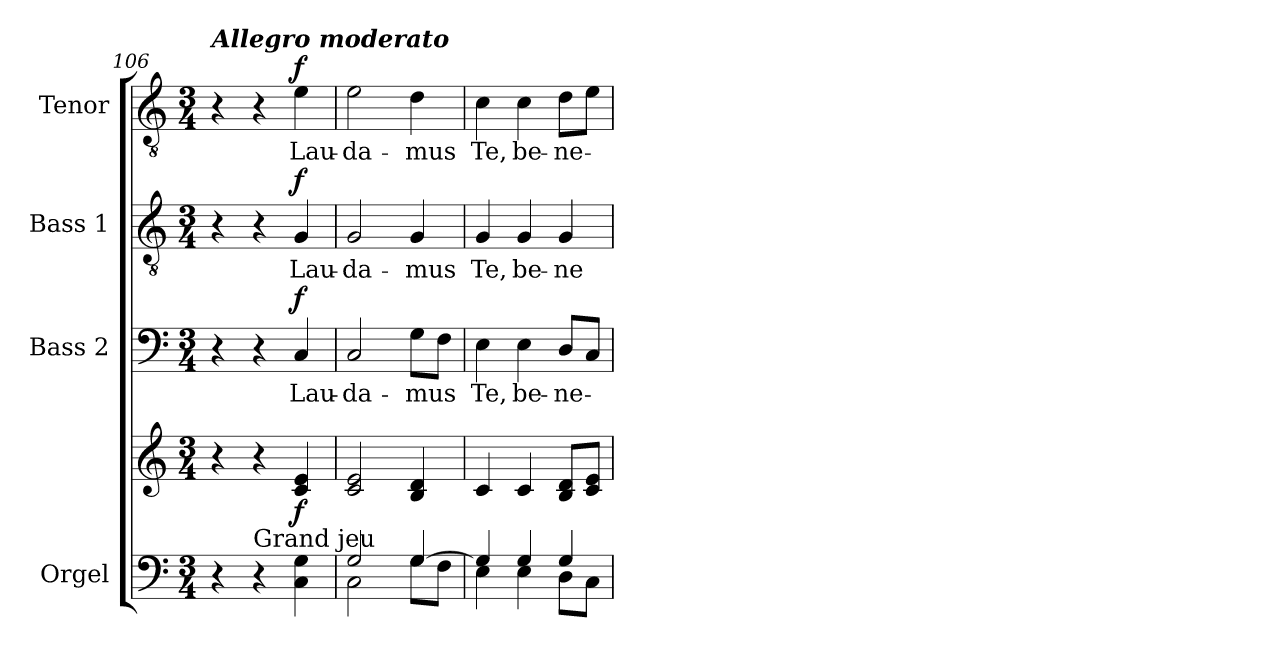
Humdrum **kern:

**kern	**kern	**dynam	**kern	**text	**dynam	**kern	**text	**dynam	**kern	**text	**dynam
*part4	*part4	*part4	*part3	*part3	*part3	*part2	*part2	*part2	*part1	*part1	*part1
*staff5	*staff4	*staff4/5	*staff3	*staff3	*staff3	*staff2	*staff2	*staff2	*staff1	*staff1	*staff1
*I"Orgel	*	*	*I"Bass 2	*	*	*I"Bass 1	*	*	*I"Tenor	*	*
*I'Org.	*	*	*I'B. 2	*	*	*I'B. 1	*	*	*I'T.	*	*
*clefF4	*clefG2	*	*clefF4	*	*	*clefGv2	*	*	*clefGv2	*	*
*k[]	*k[]	*	*k[]	*	*	*k[]	*	*	*k[]	*	*
*C:	*C:	*	*C:	*	*	*C:	*	*	*C:	*	*
*M3/4	*M3/4	*	*M3/4	*	*	*M3/4	*	*	*M3/4	*	*
=106	=106	=106	=106	=106	=106	=106	=106	=106	=106	=106	=106
!	!	!	!	!	!	!	!	!	!LO:TX:a:Bi:t=Allegro moderato	!	!
4r	4r	.	4r	.	.	4r	.	.	4r	.	.
!	!LO:TX:b:t=Grand jeu	!	!	!	!	!	!	!	!	!	!
4r	4r	.	4r	.	.	4r	.	.	4r	.	.
!	!	!LO:DY:b	!	!LO:LY:b	!LO:DY:a	!	!LO:LY:b	!LO:DY:a	!	!LO:LY:b	!LO:DY:a
4C\ 4G\	4c/ 4e/	f	4C/	Lau-	f	4G/	Lau-	f	4e\	Lau-	f
=107	=107	=107	=107	=107	=107	=107	=107	=107	=107	=107	=107
*^	*	*	*	*	*	*	*	*	*	*	*
!	!	!	!	!	!LO:LY:b	!	!	!LO:LY:b	!	!	!LO:LY:b	!
2G/	2C\	2c/ 2e/	.	2C/	-da-	.	2G/	-da-	.	2e\	-da-	.
!	!	!	!	!	!LO:LY:b	!	!	!LO:LY:b	!	!	!LO:LY:b	!
[>4G/	8G\L	4B/ 4d/	.	8G\L	-mus	.	4G/	-mus	.	4d\	-mus	.
.	8F\J	.	.	8F\J	.	.	.	.	.	.	.	.
=108	=108	=108	=108	=108	=108	=108	=108	=108	=108	=108	=108	=108
!	!	!	!	!	!LO:LY:b	!	!	!LO:LY:b	!	!	!LO:LY:b	!
4G/]	4E\	4c/	.	4E\	Te,	.	4G/	Te,	.	4c\	Te,	.
!	!	!	!	!	!LO:LY:b	!	!	!LO:LY:b	!	!	!LO:LY:b	!
4G/	4E\	4c/	.	4E\	be-	.	4G/	be-	.	4c\	be-	.
!	!	!	!	!	!LO:LY:b	!	!	!LO:LY:b	!	!	!LO:LY:b	!
4G/	8D\L	8B/ 8d/L	.	8D/L	-ne-	.	4G/	-ne-	.	8d\L	-ne-	.
.	8C\J	8c/ 8e/J	.	8C/J	.	.	.	.	.	8e\J	.	.
*v	*v	*	*	*	*	*	*	*	*	*	*	*
=	=	=	=	=	=	=	=	=	=	=	=
*-	*-	*-	*-	*-	*-	*-	*-	*-	*-	*-	*-
